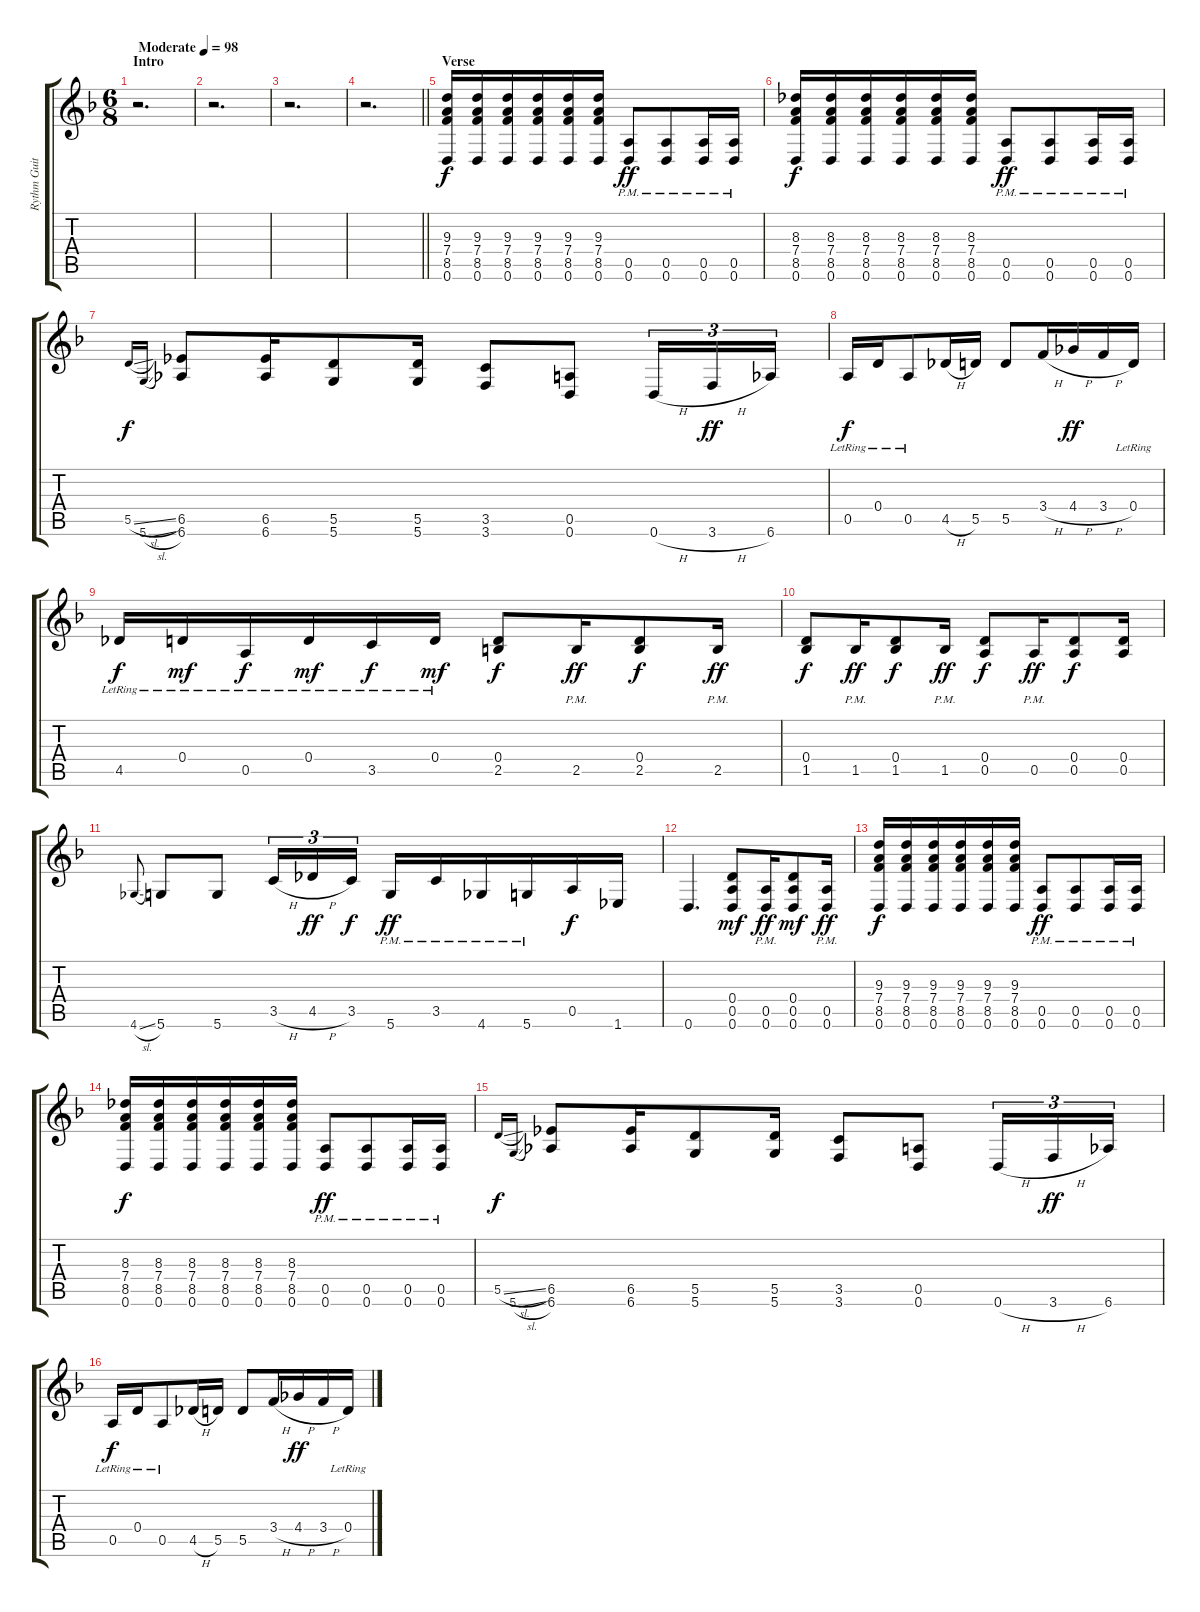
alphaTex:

\track ("Rythm Guitar 2" "Rythm Guit") {instrument distortionguitar}
\staff {score tabs}
\tuning (E4 A3 F3 D3 A2 D2) {hide}
\ts (6 8)
\section ("" "Intro")
\tempo (98 "Moderate")
\clef g2
\ks dminor
r.2{d dy f instrument distortionguitar} |
r.2{d} |
r.2{d} |
\barLineRight lightlight
r.2{d} |
\section ("" "Verse")
(9.3 7.4 8.5 0.6).16 (9.3 7.4 8.5 0.6).16 (9.3 7.4 8.5 0.6).16 (9.3 7.4 8.5 0.6).16 (9.3 7.4 8.5 0.6).16 (9.3 7.4 8.5 0.6).16 (0.5 0.6{pm}).8{dy ff} (0.5 0.6{pm}).8 (0.5 0.6{pm}).16 (0.5 0.6{pm}).16 |
(8.3 7.4 8.5 0.6).16{dy f} (8.3 7.4 8.5 0.6).16 (8.3 7.4 8.5 0.6).16 (8.3 7.4 8.5 0.6).16 (8.3 7.4 8.5 0.6).16 (8.3 7.4 8.5 0.6).16 (0.5 0.6{pm}).8{dy ff} (0.5 0.6{pm}).8 (0.5 0.6{pm}).16 (0.5 0.6{pm}).16 |
5.5{sl}.16{gr onbeat dy f} 5.6{sl}.16{gr onbeat} (6.5 6.6).8 (6.5 6.6).16 (5.5 5.6).8 (5.5 5.6).16 (3.5 3.6).8 (0.5 0.6).8 0.6{h}.16{tu (3 2)} 3.6{h}.16{tu (3 2) dy ff} 6.6.16{tu (3 2)} |
0.5{lr}.16{dy f} 0.4{lr}.16 0.5{lr}.8 4.5{h}.16 5.5.16 5.5.8 3.4{h}.16 4.4{h}.16{dy ff} 3.4{h}.16 0.4{lr}.16 |
4.5{lr}.16{dy f} 0.4{lr}.16{dy mf} 0.5{lr}.16{dy f} 0.4{lr}.16{dy mf} 3.5{lr}.16{dy f} 0.4{lr}.16{dy mf} (0.4 2.5).8{dy f} 2.5{pm}.16{dy ff} (0.4 2.5).8{dy f} 2.5{pm}.16{dy ff} |
(0.4 1.5).8{dy f} 1.5{pm}.16{dy ff} (0.4 1.5).8{dy f} 1.5{pm}.16{dy ff} (0.4 0.5).8{dy f} 0.5{pm}.16{dy ff} (0.4 0.5).8{dy f} (0.4 0.5).16 |
4.6{sl}.8{gr onbeat} 5.6.8 5.6.8 3.5{h}.16{tu (3 2)} 4.5{h}.16{tu (3 2) dy ff} 3.5.16{tu (3 2) dy f} 5.6{pm}.16{dy ff} 3.5{pm}.16 4.6{pm}.16 5.6{pm}.16 0.5.16{dy f} 1.6.16 |
0.6.4{d} (0.4 0.5 0.6).8{dy mf} (0.5 0.6{pm}).16{dy ff} (0.4 0.5 0.6).8{dy mf} (0.5 0.6{pm}).16{dy ff} |
(9.3 7.4 8.5 0.6).16{dy f} (9.3 7.4 8.5 0.6).16 (9.3 7.4 8.5 0.6).16 (9.3 7.4 8.5 0.6).16 (9.3 7.4 8.5 0.6).16 (9.3 7.4 8.5 0.6).16 (0.5 0.6{pm}).8{dy ff} (0.5 0.6{pm}).8 (0.5 0.6{pm}).16 (0.5 0.6{pm}).16 |
(8.3 7.4 8.5 0.6).16{dy f} (8.3 7.4 8.5 0.6).16 (8.3 7.4 8.5 0.6).16 (8.3 7.4 8.5 0.6).16 (8.3 7.4 8.5 0.6).16 (8.3 7.4 8.5 0.6).16 (0.5 0.6{pm}).8{dy ff} (0.5 0.6{pm}).8 (0.5 0.6{pm}).16 (0.5 0.6{pm}).16 |
5.5{sl}.16{gr onbeat dy f} 5.6{sl}.16{gr onbeat} (6.5 6.6).8 (6.5 6.6).16 (5.5 5.6).8 (5.5 5.6).16 (3.5 3.6).8 (0.5 0.6).8 0.6{h}.16{tu (3 2)} 3.6{h}.16{tu (3 2) dy ff} 6.6.16{tu (3 2)} |
0.5{lr}.16{dy f} 0.4{lr}.16 0.5{lr}.8 4.5{h}.16 5.5.16 5.5.8 3.4{h}.16 4.4{h}.16{dy ff} 3.4{h}.16 0.4{lr}.16
